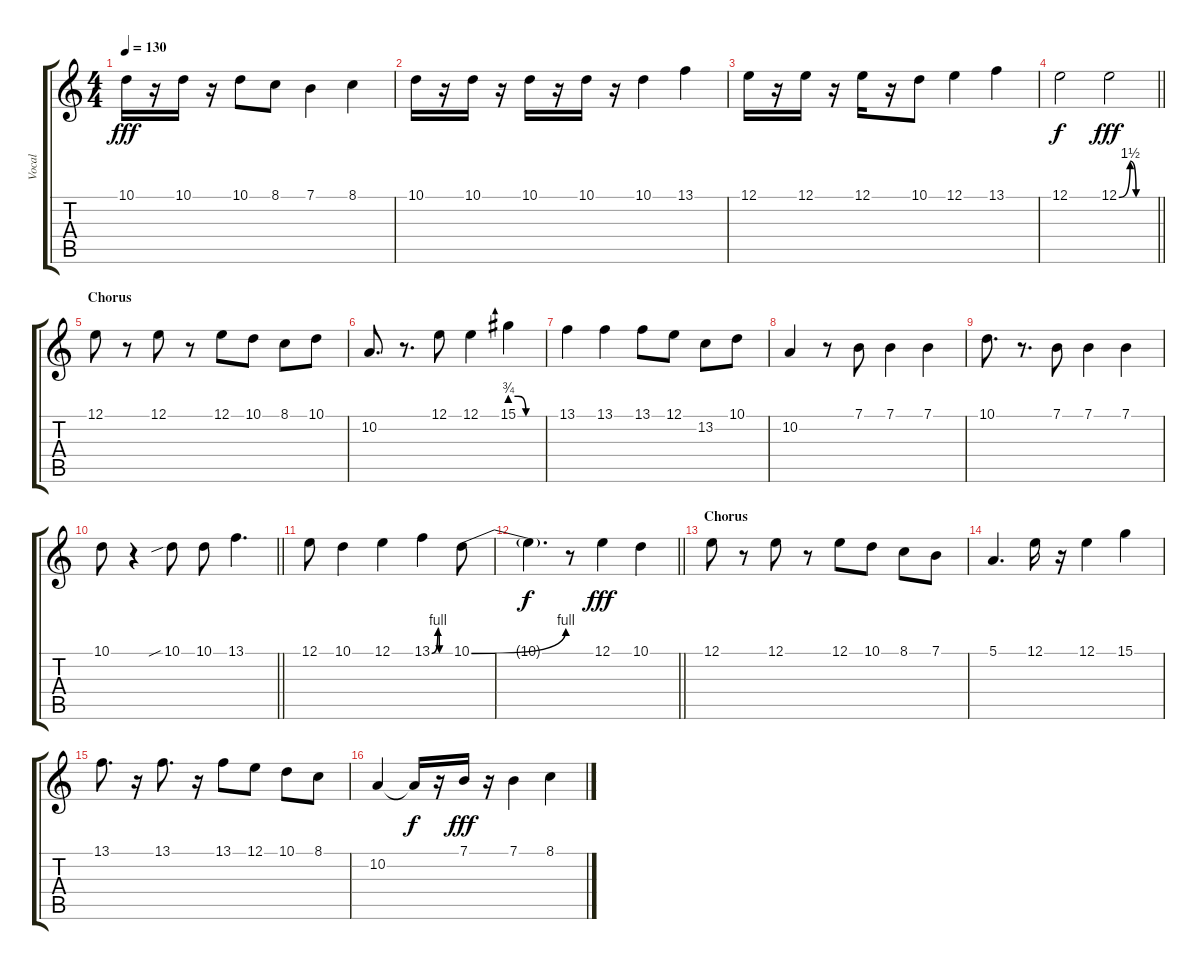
\track ("Vocal" "Vocal") {instrument altosax}
\staff {score tabs}
\tuning (E4 B3 G3 D3 A2 E2) {hide}
\ts (4 4)
\tempo 130
\clef g2
\ks c
10.1.16{dy fff} r.16 10.1.16 r.16 10.1.8 8.1.8 7.1.4 8.1.4 |
10.1.16 r.16 10.1.16 r.16 10.1.16 r.16 10.1.16 r.16 10.1.4 13.1.4 |
12.1.16 r.16 12.1.16 r.16 12.1.16 r.16 10.1.8 12.1.4 13.1.4 |
\barLineRight lightlight
12.1.2{dy f} 12.1{be (custom 0 0 19 6 29 0 60 0)}.2{dy fff} |
\section ("" "Chorus")
12.1.8 r.8 12.1.8 r.8 12.1.8 10.1.8 8.1.8 10.1.8 |
10.2.8{d} r.8{d} 12.1.8 12.1.4 15.1{be (custom 0 3 15 3 30 0 60 0)}.4 |
13.1.4 13.1.4 13.1.8 12.1.8 13.2.8 10.1.8 |
10.2.4 r.8 7.1.8 7.1.4 7.1.4 |
10.1.8{d} r.8{d} 7.1.8 7.1.4 7.1.4 |
\barLineRight lightlight
10.1.8 r.4 10.1{sib}.8 10.1.8 13.1.4{d} |
12.1.8 10.1.4 12.1.4 13.1{be (custom 0 0 20 4 25 0 60 0)}.4 10.1{be (bend 0 0 60 4)}.8 |
\barLineRight lightlight
10.1{t}.4{d dy f} r.8 12.1.4{dy fff} 10.1.4 |
\section ("" "Chorus")
12.1.8 r.8 12.1.8 r.8 12.1.8 10.1.8 8.1.8 7.1.8 |
5.1.4{d} 12.1.16 r.16 12.1.4 15.1.4 |
13.1.8{d} r.16 13.1.8{d} r.16 13.1.8 12.1.8 10.1.8 8.1.8 |
10.2.4 10.2{t}.16{dy f} r.16 7.1.16{dy fff} r.16 7.1.4 8.1.4
